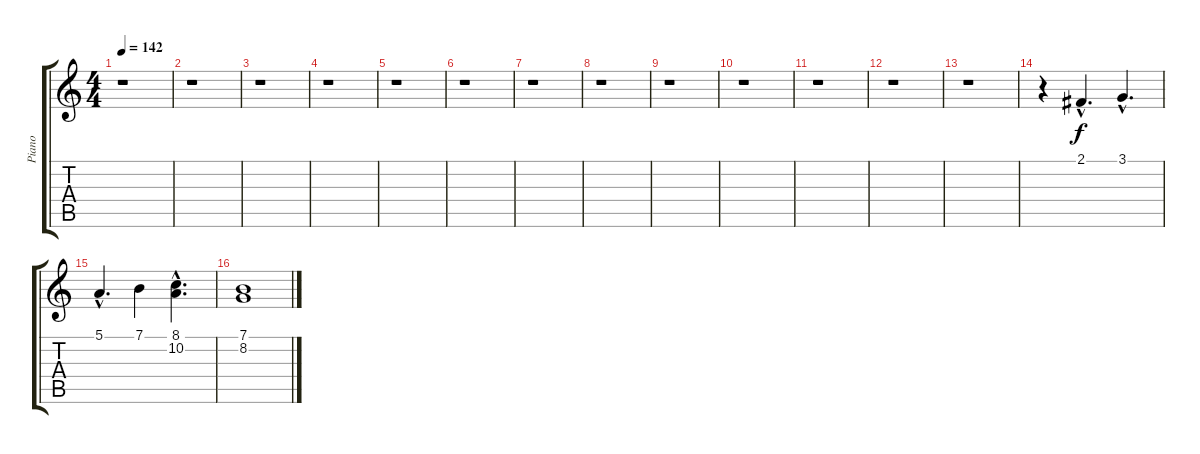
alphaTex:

\track ("Piano" "Piano") {instrument electricgrandpiano}
\staff {score tabs}
\tuning (E4 B3 G3 D3 A2 E2) {hide}
\ts (4 4)
\tempo 142
\clef g2
\ks c
r.1{dy f} |
r.1 |
r.1 |
r.1 |
r.1 |
r.1 |
r.1 |
r.1 |
r.1 |
r.1 |
r.1 |
r.1 |
r.1 |
r.4 2.1{hac}.4{d} 3.1{hac}.4{d} |
5.1{hac}.4{d} 7.1.4 (8.1{hac} 10.2{hac}).4{d} |
(7.1 8.2).1
